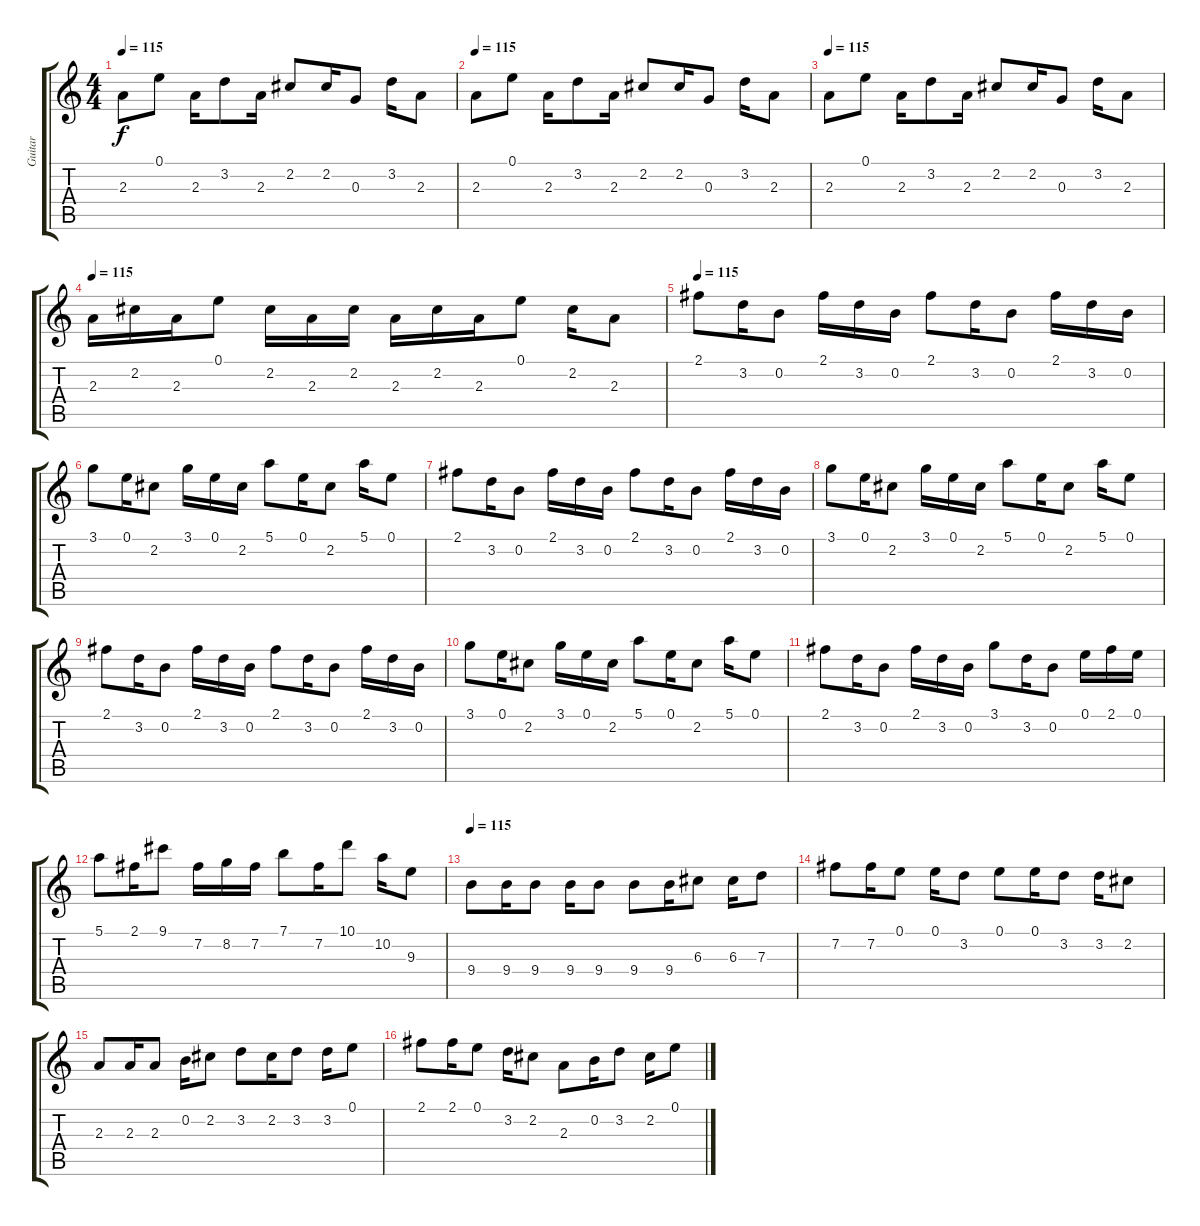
\track ("Guitar" "Guitar") {instrument electricguitarjazz}
\staff {score tabs}
\tuning (E4 B3 G3 D3 A2 E2) {hide}
\ts (4 4)
\tempo 115
\clef g2
\ks c
2.3.8{dy f instrument electricguitarjazz} 0.1.8 2.3.16 3.2.8 2.3.16 2.2.8 2.2.16 0.3.8 3.2.16 2.3.8 |
\tempo 115
2.3.8 0.1.8 2.3.16 3.2.8 2.3.16 2.2.8 2.2.16 0.3.8 3.2.16 2.3.8 |
\tempo 115
2.3.8 0.1.8 2.3.16 3.2.8 2.3.16 2.2.8 2.2.16 0.3.8 3.2.16 2.3.8 |
\tempo 115
2.3.16 2.2.16 2.3.16 0.1.8 2.2.16 2.3.16 2.2.16 2.3.16 2.2.16 2.3.16 0.1.8 2.2.16 2.3.8 |
\tempo 115
2.1.8 3.2.16 0.2.8 2.1.16 3.2.16 0.2.16 2.1.8 3.2.16 0.2.8 2.1.16 3.2.16 0.2.16 |
3.1.8 0.1.16 2.2.8 3.1.16 0.1.16 2.2.16 5.1.8 0.1.16 2.2.8 5.1.16 0.1.8 |
2.1.8 3.2.16 0.2.8 2.1.16 3.2.16 0.2.16 2.1.8 3.2.16 0.2.8 2.1.16 3.2.16 0.2.16 |
3.1.8 0.1.16 2.2.8 3.1.16 0.1.16 2.2.16 5.1.8 0.1.16 2.2.8 5.1.16 0.1.8 |
2.1.8 3.2.16 0.2.8 2.1.16 3.2.16 0.2.16 2.1.8 3.2.16 0.2.8 2.1.16 3.2.16 0.2.16 |
3.1.8 0.1.16 2.2.8 3.1.16 0.1.16 2.2.16 5.1.8 0.1.16 2.2.8 5.1.16 0.1.8 |
2.1.8 3.2.16 0.2.8 2.1.16 3.2.16 0.2.16 3.1.8 3.2.16 0.2.8 0.1.16 2.1.16 0.1.16 |
5.1.8 2.1.16 9.1.8 7.2.16 8.2.16 7.2.16 7.1.8 7.2.16 10.1.8 10.2.16 9.3.8 |
\tempo 115
9.4.8 9.4.16 9.4.8 9.4.16 9.4.8 9.4.8 9.4.16 6.3.8 6.3.16 7.3.8 |
7.2.8 7.2.16 0.1.8 0.1.16 3.2.8 0.1.8 0.1.16 3.2.8 3.2.16 2.2.8 |
2.3.8 2.3.16 2.3.8 0.2.16 2.2.8 3.2.8 2.2.16 3.2.8 3.2.16 0.1.8 |
2.1.8 2.1.16 0.1.8 3.2.16 2.2.8 2.3.8 0.2.16 3.2.8 2.2.16 0.1.8
